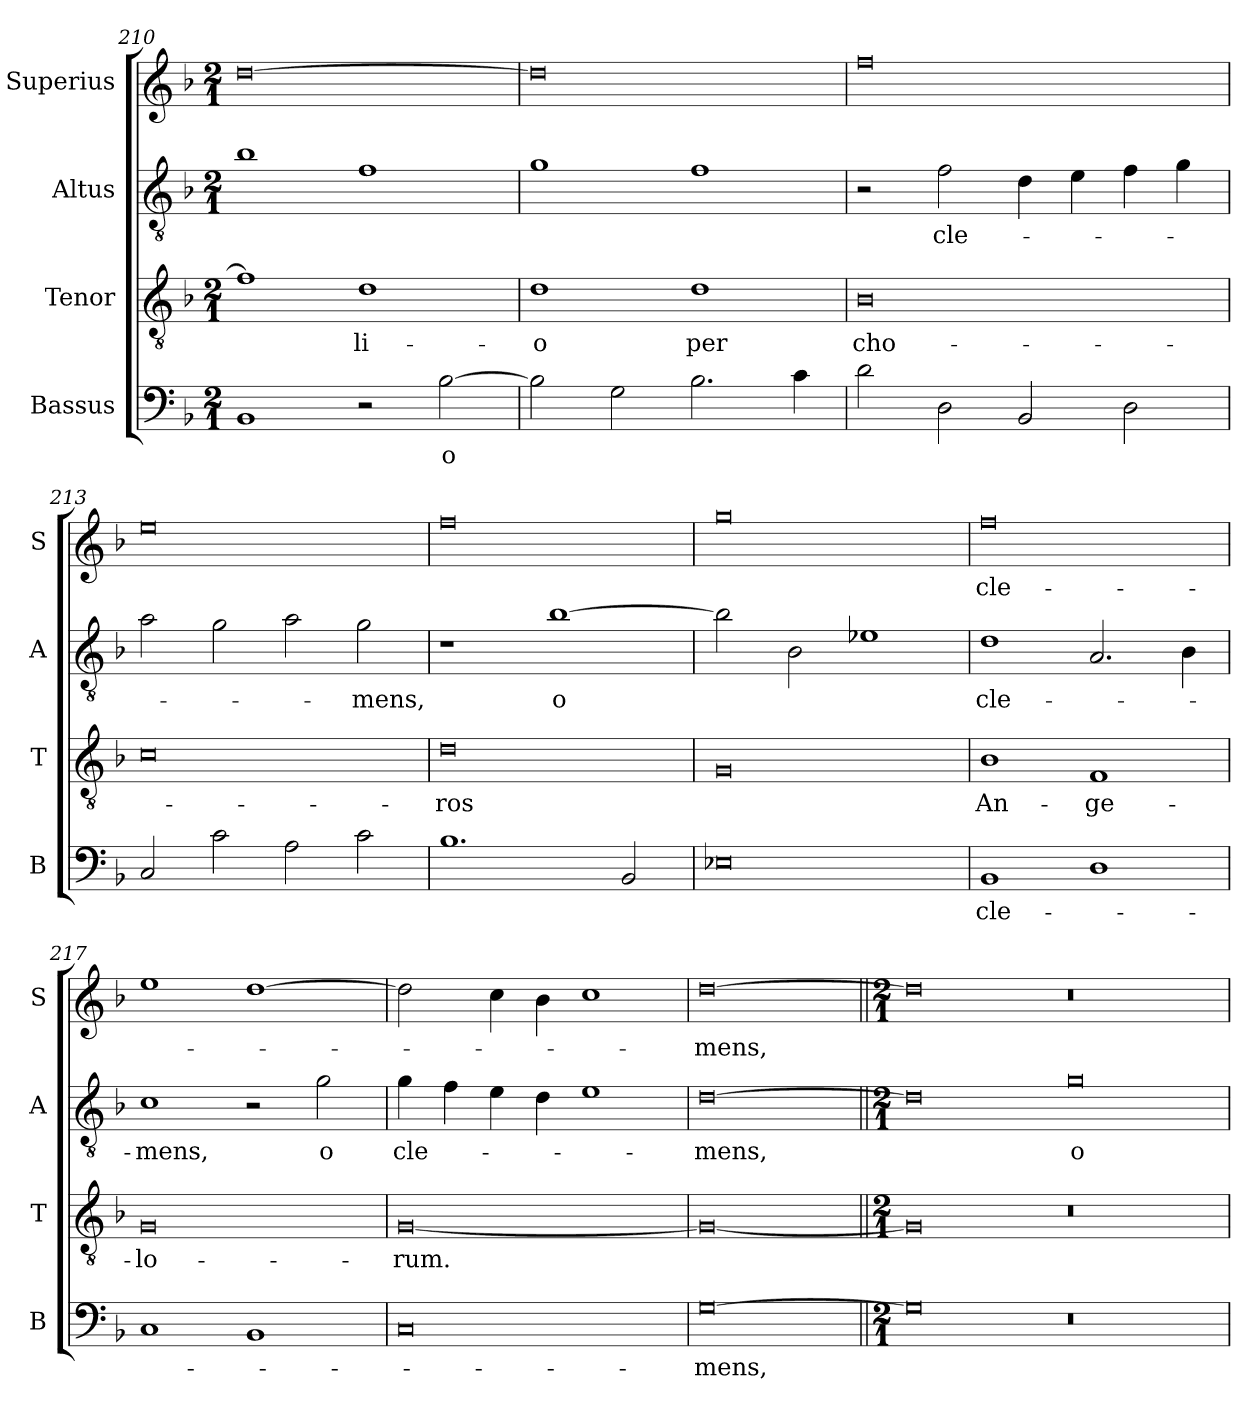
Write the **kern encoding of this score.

**kern	**text	**kern	**text	**kern	**text	**kern	**text
*part4	*part4	*part3	*part3	*part2	*part2	*part1	*part1
*staff4	*staff4	*staff3	*staff3	*staff2	*staff2	*staff1	*staff1
*I"Bassus	*	*I"Tenor	*	*I"Altus	*	*I"Superius	*
*I'B	*	*I'T	*	*I'A	*	*I'S	*
*clefF4	*	*clefGv2	*	*clefGv2	*	*clefG2	*
*k[b-]	*	*k[b-]	*	*k[b-]	*	*k[b-]	*
*F:	*	*F:	*	*F:	*	*F:	*
*M2/1	*	*M2/1	*	*M2/1	*	*M2/1	*
=210	=210	=210	=210	=210	=210	=210	=210
1BB-	.	1f]	.	1b-	.	[0dd	.
2r	.	1d	-li-	1f	.	.	.
[2B-	o	.	.	.	.	.	.
=211	=211	=211	=211	=211	=211	=211	=211
2B-]	.	1d	-o	1g	.	0dd]	.
2G	.	.	.	.	.	.	.
2.B-	.	1d	per	1f	.	.	.
4c	.	.	.	.	.	.	.
=212	=212	=212	=212	=212	=212	=212	=212
2d	.	0B-	cho-	2r	.	0ff	.
2D	.	.	.	2f	cle-	.	.
2BB-	.	.	.	4d	.	.	.
.	.	.	.	4e	.	.	.
2D	.	.	.	4f	.	.	.
.	.	.	.	4g	.	.	.
=213	=213	=213	=213	=213	=213	=213	=213
2C	.	0c	.	2a	.	0ee	.
2c	.	.	.	2g	.	.	.
2A	.	.	.	2a	.	.	.
2c	.	.	.	2g	-mens,	.	.
=214	=214	=214	=214	=214	=214	=214	=214
1.B-	.	0d	-ros	1r	.	0ff	.
.	.	.	.	[1b-	o	.	.
2BB-	.	.	.	.	.	.	.
=215	=215	=215	=215	=215	=215	=215	=215
0E-X	.	0G	.	2b-]	.	0gg	.
.	.	.	.	2B-	.	.	.
.	.	.	.	1e-X	.	.	.
=216	=216	=216	=216	=216	=216	=216	=216
1BB-	cle-	1B-	An-	1d	cle-	0ff	cle-
1D	.	1F	-ge-	2.A	.	.	.
.	.	.	.	4B-	.	.	.
=217	=217	=217	=217	=217	=217	=217	=217
1C	.	0G	-lo-	1c	-mens,	1ee	.
1BB-	.	.	.	2r	.	[1dd	.
.	.	.	.	2g	o	.	.
=218	=218	=218	=218	=218	=218	=218	=218
0C	.	[0G	-rum.	4g	cle-	2dd]	.
.	.	.	.	4f	.	.	.
.	.	.	.	4e	.	4cc	.
.	.	.	.	4d	.	4b-	.
.	.	.	.	1e	.	1cc	.
=219	=219	=219	=219	=219	=219	=219	=219
[0G	-mens,	0G_	.	[0d	-mens,	[0dd	-mens,
=220||	=220||	=220||	=220||	=220||	=220||	=220||	=220||
*M2/1	*	*M2/1	*	*M2/1	*	*M2/1	*
0G]	.	0G]	.	0d]	.	0dd]	.
0r	.	0r	.	0g	o	0r	.
=	=	=	=	=	=	=	=
*-	*-	*-	*-	*-	*-	*-	*-
